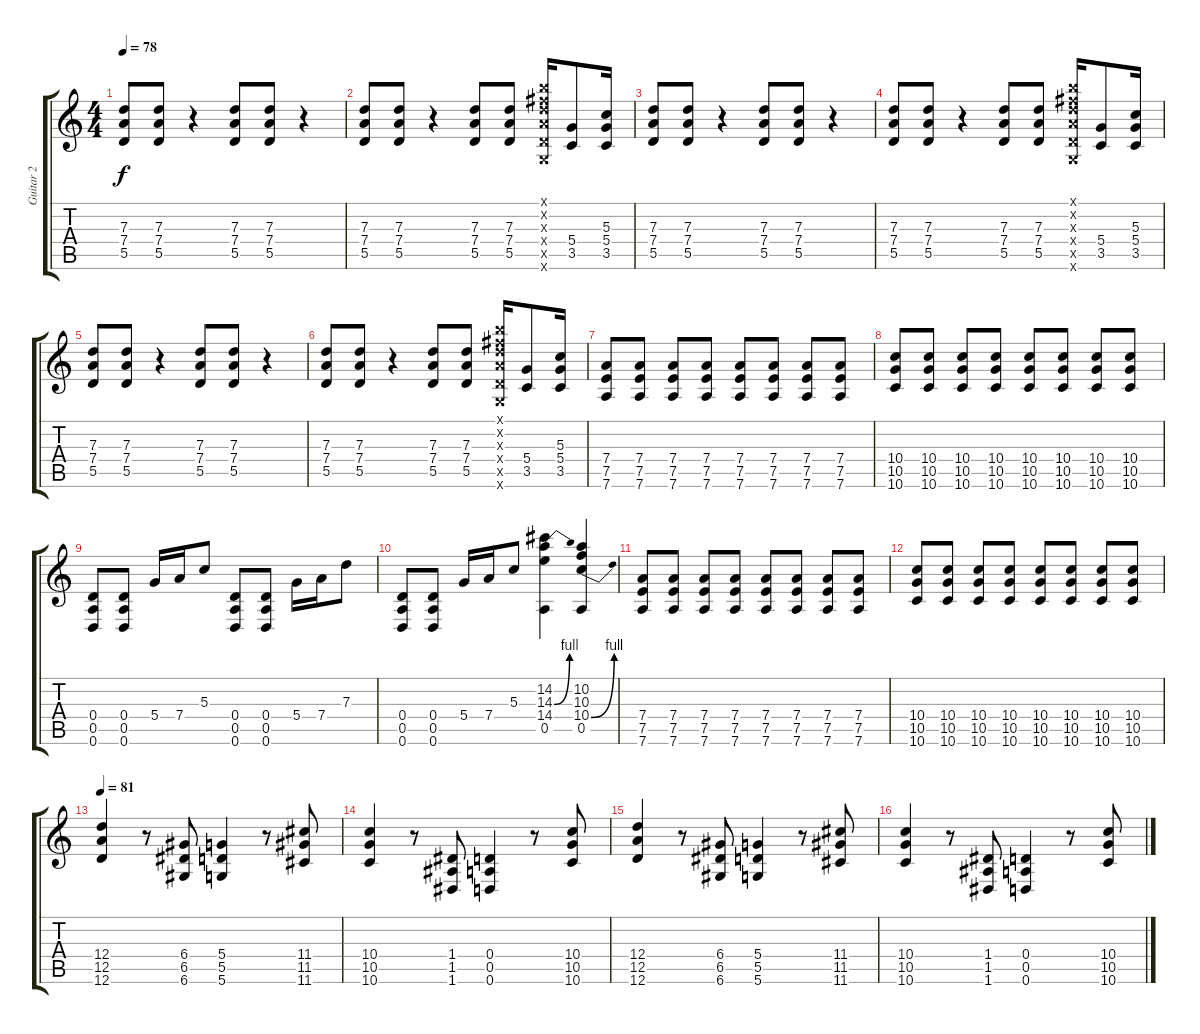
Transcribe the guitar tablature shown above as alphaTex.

\track ("Guitar 2" "Guitar 2") {instrument distortionguitar}
\staff {score tabs}
\tuning (E4 B3 G3 D3 A2 D2) {hide}
\ts (4 4)
\tempo 78
\clef g2
\ks c
(7.3 7.4 5.5).8{dy f} (7.3 7.4 5.5).8 r.4 (7.3 7.4 5.5).8 (7.3 7.4 5.5).8 r.4 |
(7.3 7.4 5.5).8 (7.3 7.4 5.5).8 r.4 (7.3 7.4 5.5).8 (7.3 7.4 5.5).8 (7.1{x} 7.2{x} 7.3{x} 7.4{x} 5.5{x} 5.6{x}).16 (5.4 3.5).8 (5.3 5.4 3.5).16 |
(7.3 7.4 5.5).8 (7.3 7.4 5.5).8 r.4 (7.3 7.4 5.5).8 (7.3 7.4 5.5).8 r.4 |
(7.3 7.4 5.5).8 (7.3 7.4 5.5).8 r.4 (7.3 7.4 5.5).8 (7.3 7.4 5.5).8 (7.1{x} 7.2{x} 7.3{x} 7.4{x} 5.5{x} 5.6{x}).16 (5.4 3.5).8 (5.3 5.4 3.5).16 |
(7.3 7.4 5.5).8 (7.3 7.4 5.5).8 r.4 (7.3 7.4 5.5).8 (7.3 7.4 5.5).8 r.4 |
(7.3 7.4 5.5).8 (7.3 7.4 5.5).8 r.4 (7.3 7.4 5.5).8 (7.3 7.4 5.5).8 (7.1{x} 7.2{x} 7.3{x} 7.4{x} 5.5{x} 5.6{x}).16 (5.4 3.5).8 (5.3 5.4 3.5).16 |
(7.4 7.5 7.6).8 (7.4 7.5 7.6).8 (7.4 7.5 7.6).8 (7.4 7.5 7.6).8 (7.4 7.5 7.6).8 (7.4 7.5 7.6).8 (7.4 7.5 7.6).8 (7.4 7.5 7.6).8 |
(10.4 10.5 10.6).8 (10.4 10.5 10.6).8 (10.4 10.5 10.6).8 (10.4 10.5 10.6).8 (10.4 10.5 10.6).8 (10.4 10.5 10.6).8 (10.4 10.5 10.6).8 (10.4 10.5 10.6).8 |
(0.4 0.5 0.6).8 (0.4 0.5 0.6).8 5.4.16 7.4.16 5.3.8 (0.4 0.5 0.6).8 (0.4 0.5 0.6).8 5.4.16 7.4.16 7.3.8 |
(0.4 0.5 0.6).8 (0.4 0.5 0.6).8 5.4.16 7.4.16 5.3.8 (14.2 14.3{be (bend 0 0 60 4)} 14.4 0.5).4 (10.2 10.3 10.4{be (bend 0 0 60 4)} 0.5).4 |
(7.4 7.5 7.6).8 (7.4 7.5 7.6).8 (7.4 7.5 7.6).8 (7.4 7.5 7.6).8 (7.4 7.5 7.6).8 (7.4 7.5 7.6).8 (7.4 7.5 7.6).8 (7.4 7.5 7.6).8 |
(10.4 10.5 10.6).8 (10.4 10.5 10.6).8 (10.4 10.5 10.6).8 (10.4 10.5 10.6).8 (10.4 10.5 10.6).8 (10.4 10.5 10.6).8 (10.4 10.5 10.6).8 (10.4 10.5 10.6).8 |
\tempo 81
(12.4 12.5 12.6).4 r.8 (6.4 6.5 6.6).8 (5.4 5.5 5.6).4 r.8 (11.4 11.5 11.6).8 |
(10.4 10.5 10.6).4 r.8 (1.4 1.5 1.6).8 (0.4 0.5 0.6).4 r.8 (10.4 10.5 10.6).8 |
(12.4 12.5 12.6).4 r.8 (6.4 6.5 6.6).8 (5.4 5.5 5.6).4 r.8 (11.4 11.5 11.6).8 |
(10.4 10.5 10.6).4 r.8 (1.4 1.5 1.6).8 (0.4 0.5 0.6).4 r.8 (10.4 10.5 10.6).8
